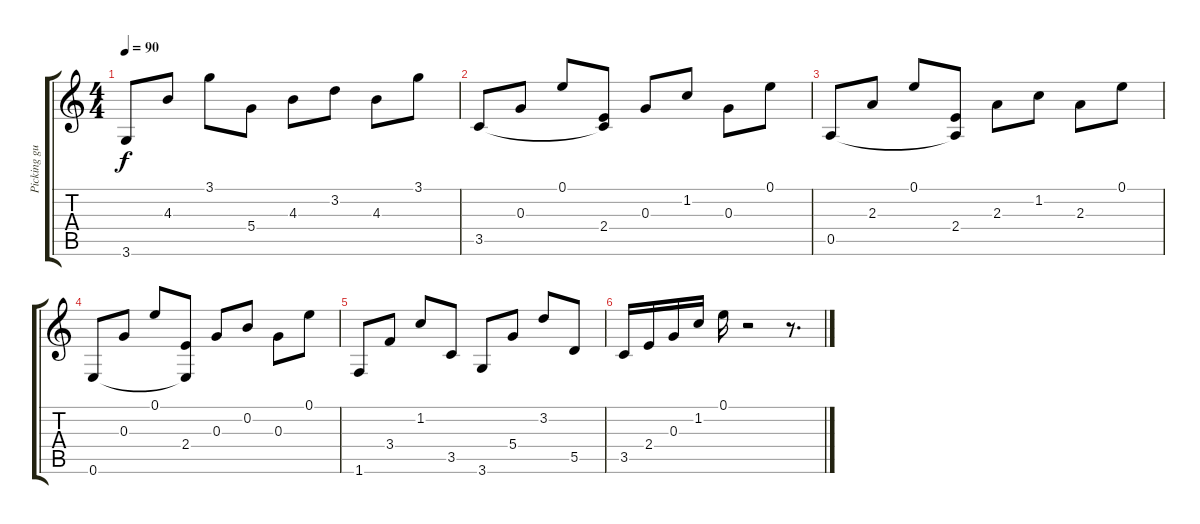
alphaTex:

\track ("Picking guitar" "Picking gu") {instrument acousticguitarnylon}
\staff {score tabs}
\tuning (E4 B3 G3 D3 A2 E2) {hide}
\ts (4 4)
\tempo 90
\clef g2
\ks c
3.6.8{dy f} 4.3.8 3.1.8 5.4.8 4.3.8 3.2.8 4.3.8 3.1.8 |
3.5.8 0.3.8 0.1.8 (2.4 3.5{t}).8 0.3.8 1.2.8 0.3.8 0.1.8 |
0.5.8 2.3.8 0.1.8 (2.4 0.5{t}).8 2.3.8 1.2.8 2.3.8 0.1.8 |
0.6.8 0.3.8 0.1.8 (2.4 0.6{t}).8 0.3.8 0.2.8 0.3.8 0.1.8 |
1.6.8 3.4.8 1.2.8 3.5.8 3.6.8 5.4.8 3.2.8 5.5.8 |
3.5.16 2.4.16 0.3.16 1.2.16 0.1.16 r.2 r.8{d}
